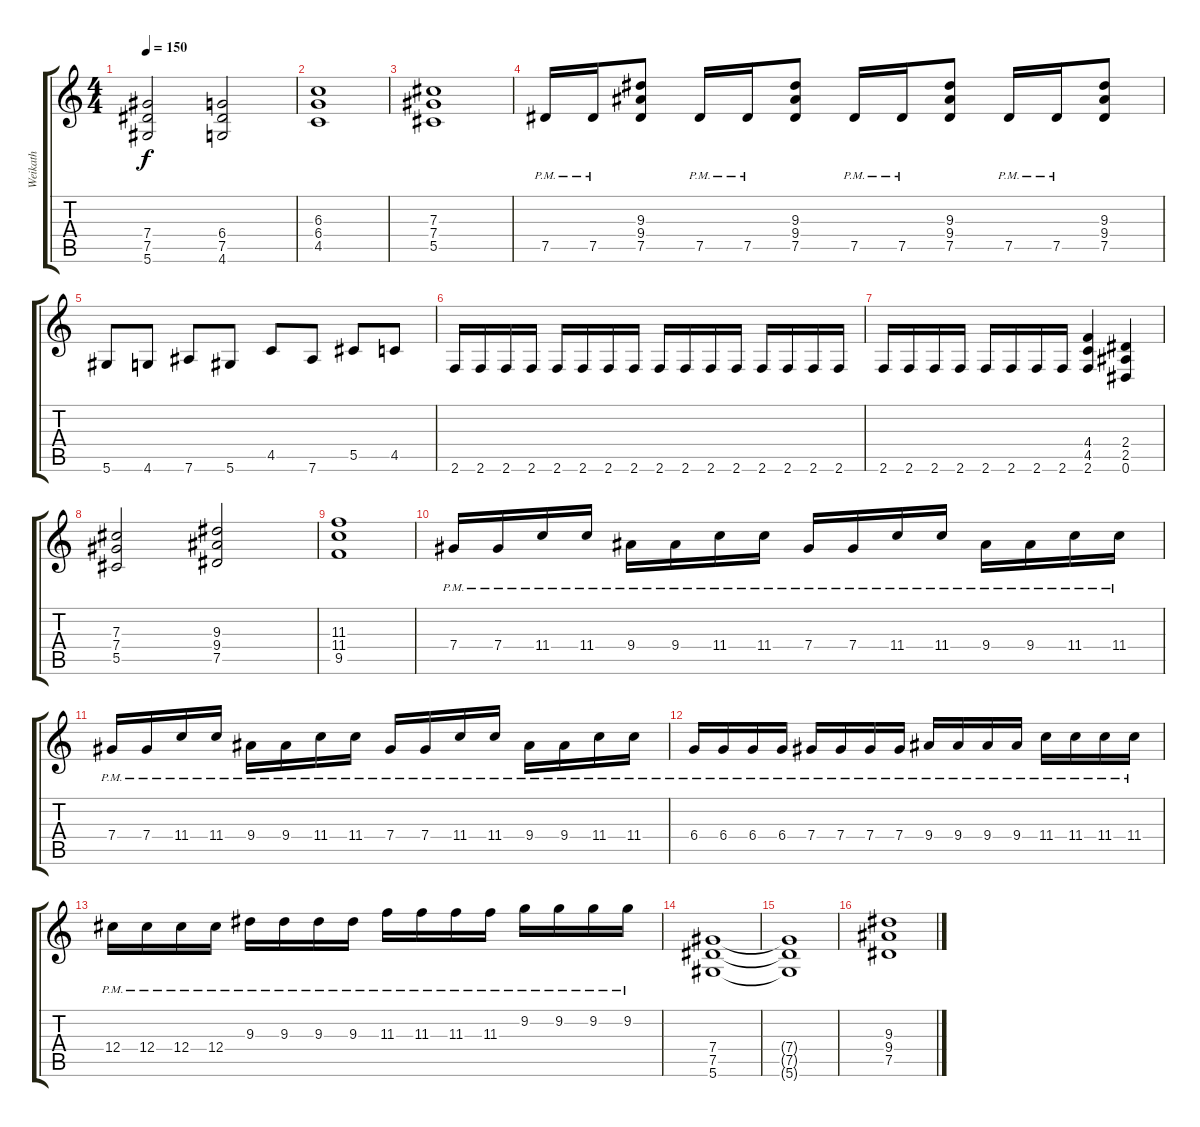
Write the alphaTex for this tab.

\track ("Weikath" "Weikath") {instrument distortionguitar}
\staff {score tabs}
\tuning (Eb4 Bb3 Gb3 Db3 Ab2 Eb2) {hide}
\ts (4 4)
\tempo 150
\clef g2
\ks c
(7.4 7.5 5.6).2{dy f} (6.4 7.5 4.6).2 |
(6.3 6.4 4.5).1 |
(7.3 7.4 5.5).1 |
7.5{pm}.16 7.5{pm}.16 (9.3 9.4 7.5).8 7.5{pm}.16 7.5{pm}.16 (9.3 9.4 7.5).8 7.5{pm}.16 7.5{pm}.16 (9.3 9.4 7.5).8 7.5{pm}.16 7.5{pm}.16 (9.3 9.4 7.5).8 |
5.6.8 4.6.8 7.6.8 5.6.8 4.5.8 7.6.8 5.5.8 4.5.8 |
2.6.16 2.6.16 2.6.16 2.6.16 2.6.16 2.6.16 2.6.16 2.6.16 2.6.16 2.6.16 2.6.16 2.6.16 2.6.16 2.6.16 2.6.16 2.6.16 |
2.6.16 2.6.16 2.6.16 2.6.16 2.6.16 2.6.16 2.6.16 2.6.16 (4.4 4.5 2.6).4 (2.4 2.5 0.6).4 |
(7.3 7.4 5.5).2 (9.3 9.4 7.5).2 |
(11.3 11.4 9.5).1 |
7.4{pm}.16 7.4{pm}.16 11.4{pm}.16 11.4{pm}.16 9.4{pm}.16 9.4{pm}.16 11.4{pm}.16 11.4{pm}.16 7.4{pm}.16 7.4{pm}.16 11.4{pm}.16 11.4{pm}.16 9.4{pm}.16 9.4{pm}.16 11.4{pm}.16 11.4{pm}.16 |
7.4{pm}.16 7.4{pm}.16 11.4{pm}.16 11.4{pm}.16 9.4{pm}.16 9.4{pm}.16 11.4{pm}.16 11.4{pm}.16 7.4{pm}.16 7.4{pm}.16 11.4{pm}.16 11.4{pm}.16 9.4{pm}.16 9.4{pm}.16 11.4{pm}.16 11.4{pm}.16 |
6.4{pm}.16 6.4{pm}.16 6.4{pm}.16 6.4{pm}.16 7.4{pm}.16 7.4{pm}.16 7.4{pm}.16 7.4{pm}.16 9.4{pm}.16 9.4{pm}.16 9.4{pm}.16 9.4{pm}.16 11.4{pm}.16 11.4{pm}.16 11.4{pm}.16 11.4{pm}.16 |
12.4{pm}.16 12.4{pm}.16 12.4{pm}.16 12.4{pm}.16 9.3{pm}.16 9.3{pm}.16 9.3{pm}.16 9.3{pm}.16 11.3{pm}.16 11.3{pm}.16 11.3{pm}.16 11.3{pm}.16 9.2{pm}.16 9.2{pm}.16 9.2{pm}.16 9.2{pm}.16 |
(7.4 7.5 5.6).1 |
(7.4{t} 7.5{t} 5.6{t}).1 |
(9.3 9.4 7.5).1
